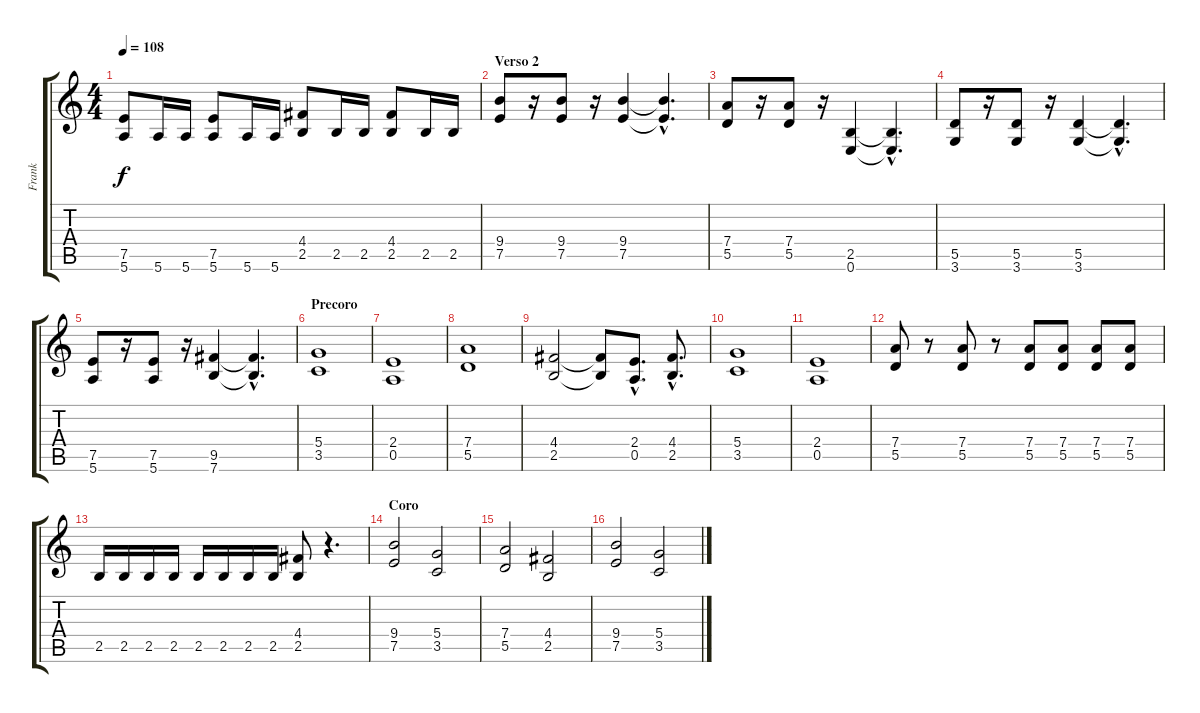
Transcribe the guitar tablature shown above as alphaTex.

\track ("Frank" "Frank") {instrument distortionguitar}
\staff {score tabs}
\tuning (E4 B3 G3 D3 A2 E2) {hide}
\ts (4 4)
\tempo 108
\clef g2
\ks c
(7.5 5.6).8{dy f} 5.6.16 5.6.16 (7.5 5.6).8 5.6.16 5.6.16 (4.4 2.5).8 2.5.16 2.5.16 (4.4 2.5).8 2.5.16 2.5.16 |
\section ("" "Verso 2")
(9.4 7.5).8 r.16 (9.4 7.5).8 r.16 (9.4 7.5).4 (9.4{hac t} 7.5{hac t}).4{d} |
(7.4 5.5).8 r.16 (7.4 5.5).8 r.16 (2.5 0.6).4 (2.5{hac t} 0.6{hac t}).4{d} |
(5.5 3.6).8 r.16 (5.5 3.6).8 r.16 (5.5 3.6).4 (5.5{hac t} 3.6{hac t}).4{d} |
(7.5 5.6).8 r.16 (7.5 5.6).8 r.16 (9.5 7.6).4 (9.5{hac t} 7.6{hac t}).4{d} |
\section ("" "Precoro")
(5.4 3.5).1 |
(2.4 0.5).1 |
(7.4 5.5).1 |
(4.4 2.5).2 (4.4{t} 2.5{t}).8 (2.4{hac} 0.5{hac}).8{d} (4.4{hac} 2.5{hac}).8{d} |
(5.4 3.5).1 |
(2.4 0.5).1 |
(7.4 5.5).8 r.8 (7.4 5.5).8 r.8 (7.4 5.5).8 (7.4 5.5).8 (7.4 5.5).8 (7.4 5.5).8 |
2.5.16 2.5.16 2.5.16 2.5.16 2.5.16 2.5.16 2.5.16 2.5.16 (4.4 2.5).8 r.4{d} |
\section ("" "Coro")
(9.4 7.5).2 (5.4 3.5).2 |
(7.4 5.5).2 (4.4 2.5).2 |
(9.4 7.5).2 (5.4 3.5).2
